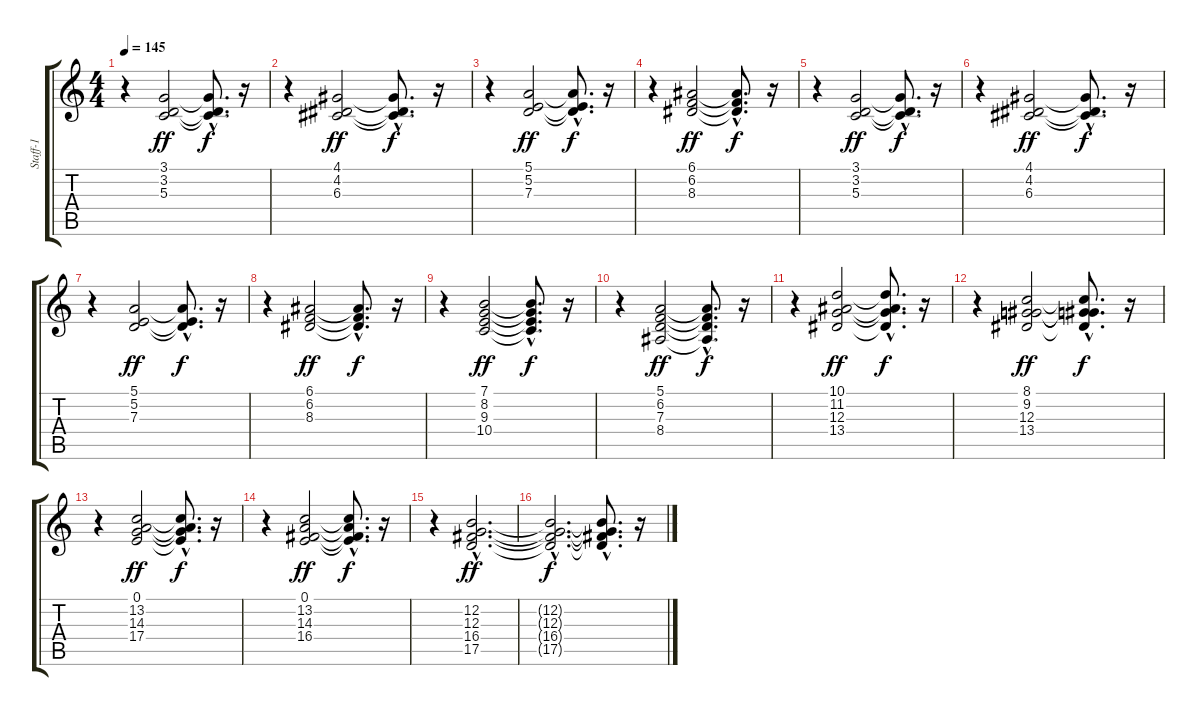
\track ("Staff-1" "Staff-1") {instrument stringensemble1}
\staff {score tabs}
\tuning (E4 B3 G3 D3 A2 E2) {hide}
\ts (4 4)
\tempo 145
\clef g2
\ks c
r.4{dy ff instrument stringensemble1} (3.1 3.2 5.3).2 (3.1{hac t} 3.2{hac t} 5.3{hac t}).8{d dy f} r.16 |
r.4 (4.1 4.2 6.3).2{dy ff} (4.1{hac t} 4.2{hac t} 6.3{hac t}).8{d dy f} r.16 |
r.4 (5.1 5.2 7.3).2{dy ff} (5.1{hac t} 5.2{hac t} 7.3{hac t}).8{d dy f} r.16 |
r.4 (6.1 6.2 8.3).2{dy ff} (6.1{hac t} 6.2{hac t} 8.3{hac t}).8{d dy f} r.16 |
r.4 (3.1 3.2 5.3).2{dy ff} (3.1{hac t} 3.2{hac t} 5.3{hac t}).8{d dy f} r.16 |
r.4 (4.1 4.2 6.3).2{dy ff} (4.1{hac t} 4.2{hac t} 6.3{hac t}).8{d dy f} r.16 |
r.4 (5.1 5.2 7.3).2{dy ff} (5.1{hac t} 5.2{hac t} 7.3{hac t}).8{d dy f} r.16 |
r.4 (6.1 6.2 8.3).2{dy ff} (6.1{hac t} 6.2{hac t} 8.3{hac t}).8{d dy f} r.16 |
r.4 (7.1 8.2 9.3 10.4).2{dy ff} (7.1{hac t} 8.2{hac t} 9.3{hac t} 10.4{hac t}).8{d dy f} r.16 |
r.4 (5.1 6.2 7.3 8.4).2{dy ff} (5.1{hac t} 6.2{hac t} 7.3{hac t} 8.4{hac t}).8{d dy f} r.16 |
r.4 (10.1 11.2 12.3 13.4).2{dy ff} (10.1{hac t} 11.2{hac t} 12.3{hac t} 13.4{hac t}).8{d dy f} r.16 |
r.4 (8.1 9.2 12.3 13.4).2{dy ff} (8.1{hac t} 9.2{hac t} 12.3{hac t} 13.4{hac t}).8{d dy f} r.16 |
r.4 (0.1 13.2 14.3 17.4).2{dy ff} (0.1{hac t} 13.2{hac t} 14.3{hac t} 17.4{hac t}).8{d dy f} r.16 |
r.4 (0.1 13.2 14.3 16.4).2{dy ff} (0.1{hac t} 13.2{hac t} 14.3{hac t} 16.4{hac t}).8{d dy f} r.16 |
r.4 (12.2{hac} 12.3{hac} 16.4{hac} 17.5{hac}).2{d dy ff} |
(12.2{hac t} 12.3{hac t} 16.4{hac t} 17.5{hac t}).2{d dy f} (12.2{hac t} 12.3{hac t} 16.4{hac t} 17.5{hac t}).8{d} r.16
